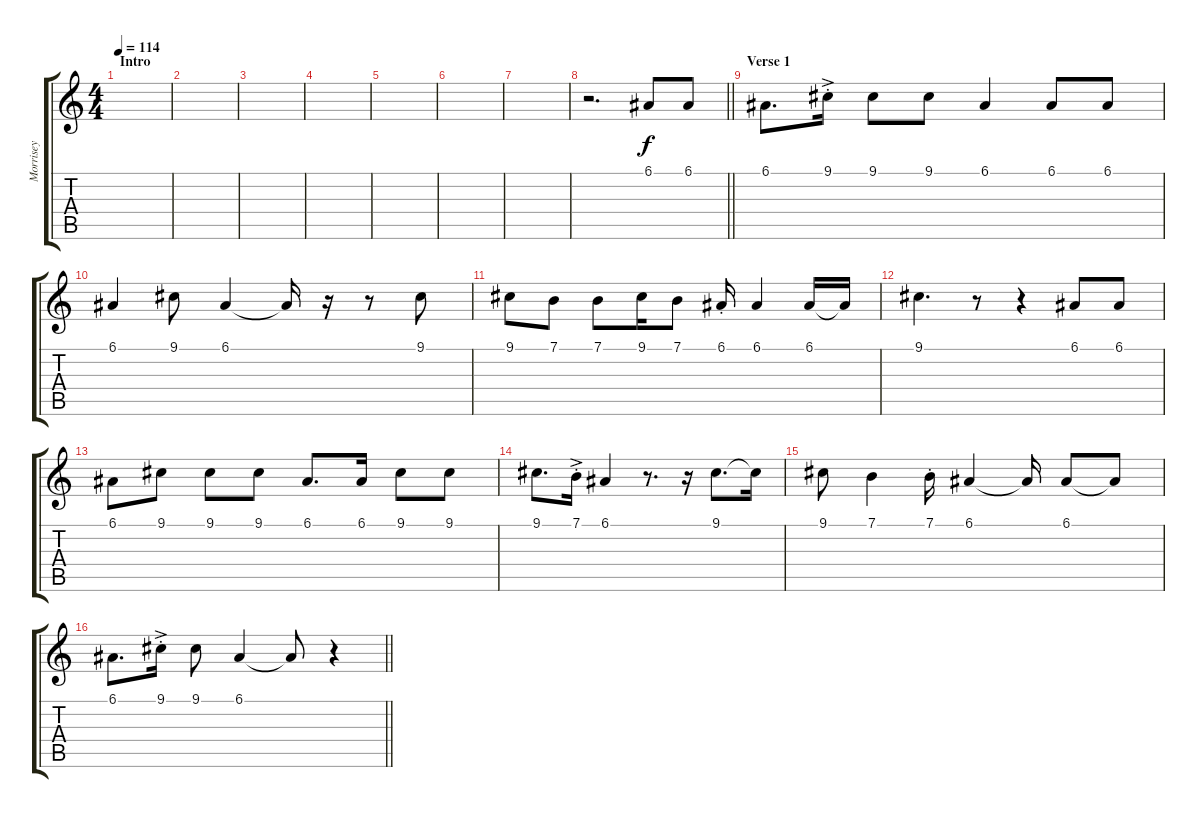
\track ("Morrisey" "Morrisey") {instrument flute}
\staff {score tabs}
\tuning (E4 B3 G3 D3 A2 E2) {hide}
\ts (4 4)
\section ("" "Intro")
\tempo 114
\clef g2
\ks c
|
|
|
|
|
|
|
\barLineRight lightlight
r.2{d} 6.1.8{volume 15} 6.1.8 |
\section ("" "Verse 1")
6.1.8{d} 9.1{ac st}.16 9.1.8 9.1.8 6.1.4 6.1.8 6.1.8 |
6.1.4 9.1.8 6.1.4 6.1{t}.16 r.16 r.8 9.1.8 |
9.1.8 7.1.8 7.1.8 9.1.16 7.1.8 6.1{st}.16 6.1.4 6.1.16 6.1{t}.16 |
9.1.4{d} r.8 r.4 6.1.8 6.1.8 |
6.1.8 9.1.8 9.1.8 9.1.8 6.1.8{d} 6.1.16 9.1.8 9.1.8 |
9.1.8{d} 7.1{ac st}.16 6.1.4 r.8{d} r.16 9.1.8{d} 9.1{t}.16 |
9.1.8 7.1.4 7.1{st}.16 6.1.4 6.1{t}.16 6.1.8 6.1{t}.8 |
\barLineRight lightlight
6.1.8{d} 9.1{ac st}.16 9.1.8 6.1.4 6.1{t}.8 r.4
